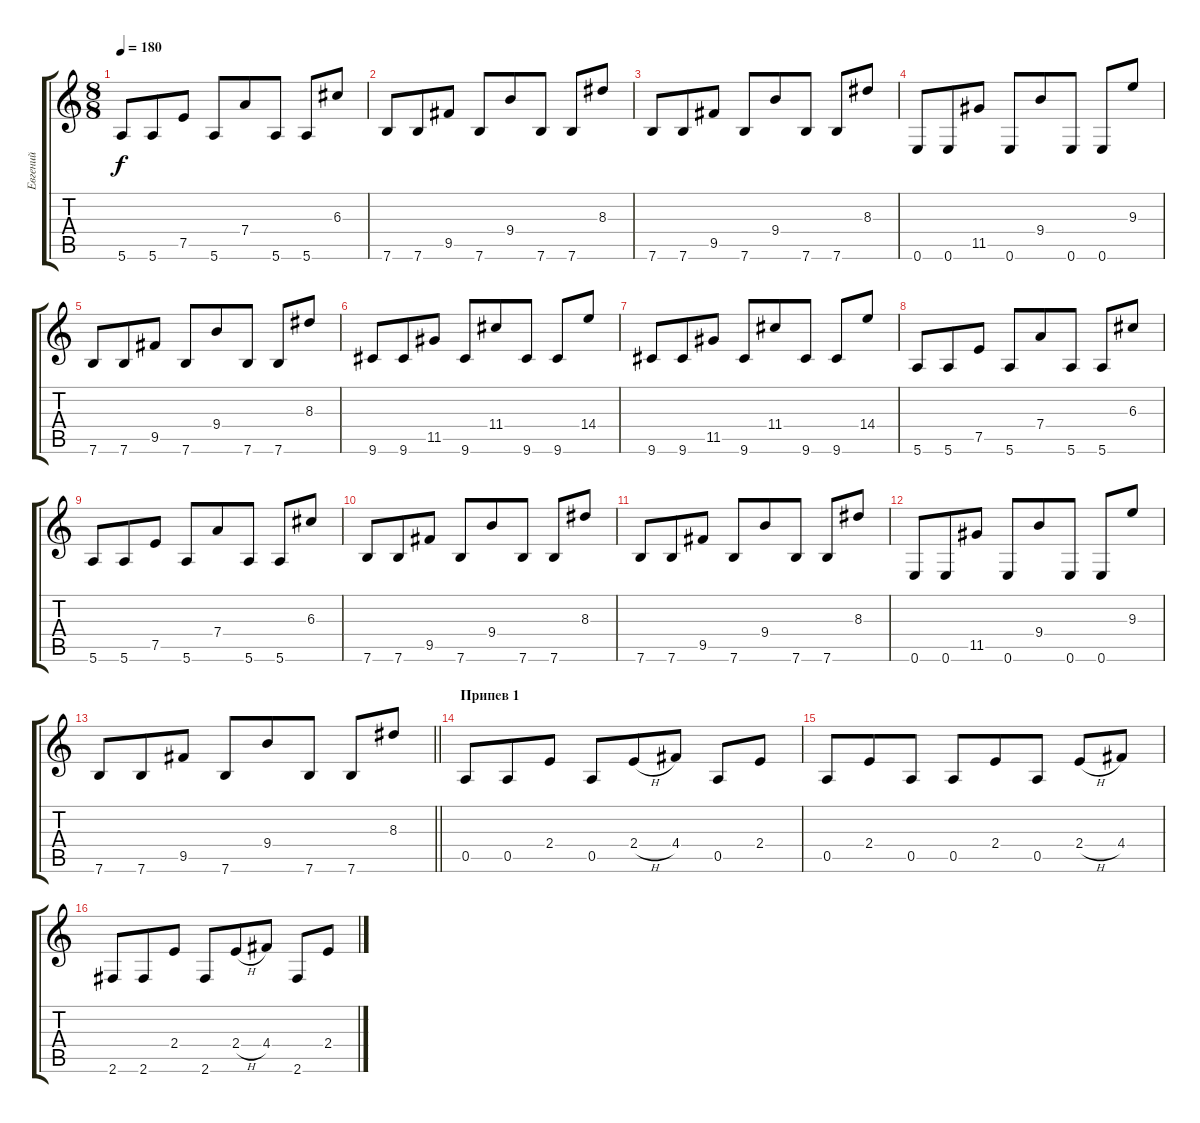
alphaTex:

\track ("Евгений" "Евгений") {instrument distortionguitar}
\staff {score tabs}
\tuning (E4 B3 G3 D3 A2 E2) {hide}
\ts (8 8)
\tempo 180
\clef g2
\ks c
5.6.8{dy f} 5.6.8 7.5.8 5.6.8 7.4.8 5.6.8 5.6.8 6.3.8 |
7.6.8 7.6.8 9.5.8 7.6.8 9.4.8 7.6.8 7.6.8 8.3.8 |
7.6.8 7.6.8 9.5.8 7.6.8 9.4.8 7.6.8 7.6.8 8.3.8 |
0.6.8 0.6.8 11.5.8 0.6.8 9.4.8 0.6.8 0.6.8 9.3.8 |
7.6.8 7.6.8 9.5.8 7.6.8 9.4.8 7.6.8 7.6.8 8.3.8 |
9.6.8 9.6.8 11.5.8 9.6.8 11.4.8 9.6.8 9.6.8 14.4.8 |
9.6.8 9.6.8 11.5.8 9.6.8 11.4.8 9.6.8 9.6.8 14.4.8 |
5.6.8 5.6.8 7.5.8 5.6.8 7.4.8 5.6.8 5.6.8 6.3.8 |
5.6.8 5.6.8 7.5.8 5.6.8 7.4.8 5.6.8 5.6.8 6.3.8 |
7.6.8 7.6.8 9.5.8 7.6.8 9.4.8 7.6.8 7.6.8 8.3.8 |
7.6.8 7.6.8 9.5.8 7.6.8 9.4.8 7.6.8 7.6.8 8.3.8 |
0.6.8 0.6.8 11.5.8 0.6.8 9.4.8 0.6.8 0.6.8 9.3.8 |
\barLineRight lightlight
7.6.8 7.6.8 9.5.8 7.6.8 9.4.8 7.6.8 7.6.8 8.3.8 |
\section ("" "Припев 1")
0.5.8 0.5.8 2.4.8 0.5.8 2.4{h}.8 4.4.8 0.5.8 2.4.8 |
0.5.8 2.4.8 0.5.8 0.5.8 2.4.8 0.5.8 2.4{h}.8 4.4.8 |
2.6.8 2.6.8 2.4.8 2.6.8 2.4{h}.8 4.4.8 2.6.8 2.4.8
